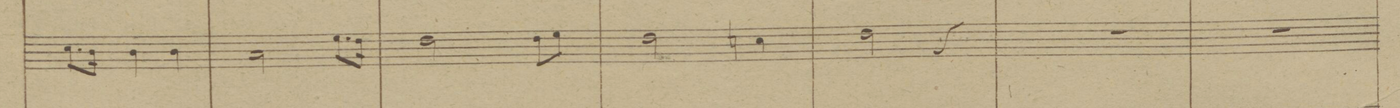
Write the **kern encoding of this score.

**kern	**dynam	**text	**text
*I"Tenore	*	*	*
*clefC4	*	*	*
*k[b-]	*	*	*
*M3/4	*	*	*
8.B-\L	.	.	.
16A\Jk	.	.	.
4A\	.	.	.
4A\	.	.	.
=42	=42	=42	=42
2G\	.	.	.
8.d\L	.	.	.
16c\Jk	.	.	.
=43	=43	=43	=43
2c\	ff	.	.
8c\L	.	.	.
8d\J	.	.	.
=44	=44	=44	=44
2c\	.	.	.
4Bn\	.	.	.
=45	=45	=45	=45
2c\	.	.	.
4r	.	.	.
=46	=46	=46	=46
2.r	.	.	.
=47	=47	=47	=47
2.r	.	.	.
=48	=48	=48	=48
*-	*-	*-	*-
